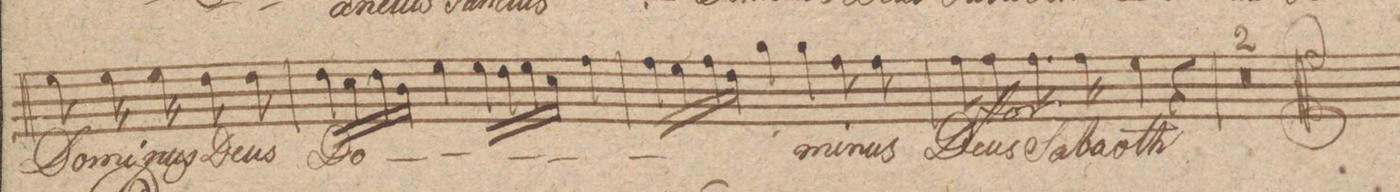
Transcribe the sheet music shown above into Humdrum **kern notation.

**kern	**text	**dynam
*I"Alto	*	*
*clefC3	*	*
*k[f#c#g#d#]	*	*
*met(c)	*	*
*M4/4	*	*
8f#\	Do-	.
16f#\	-mi-	.
16f#\	-nus	.
8e\	De-	.
8e\	-us	.
=6	=6	=6
16e\LL	Do-	.
16d#\	.	.
16e\	.	.
16c#\JJ	.	.
4f#\	.	.
16f#\LL	.	.
16e\	.	.
16f#\	.	.
16d#\JJ	.	.
4g#\	.	.
=7	=7	=7
16g#\LL	.	.
16f#\	.	.
16g#\	.	.
16e\JJ	.	.
4a\	.	.
4a\	.	.
8g#\	-mi-	.
8g#\	-nus	.
=8	=8	=8
8g#\	De-	f
8g#\	-us	.
8.g#\	Sa-	.
16g#\	-ba-	.
4f#\	-oth	.
4r	.	.
=9	=9	=9
0r	.	.
=10	=10	=10
=11||	=11||	=11||
*k[f#c#g#d#]	*	*
*M4/4	*	*
*met(c)	*	*
*-	*-	*-
